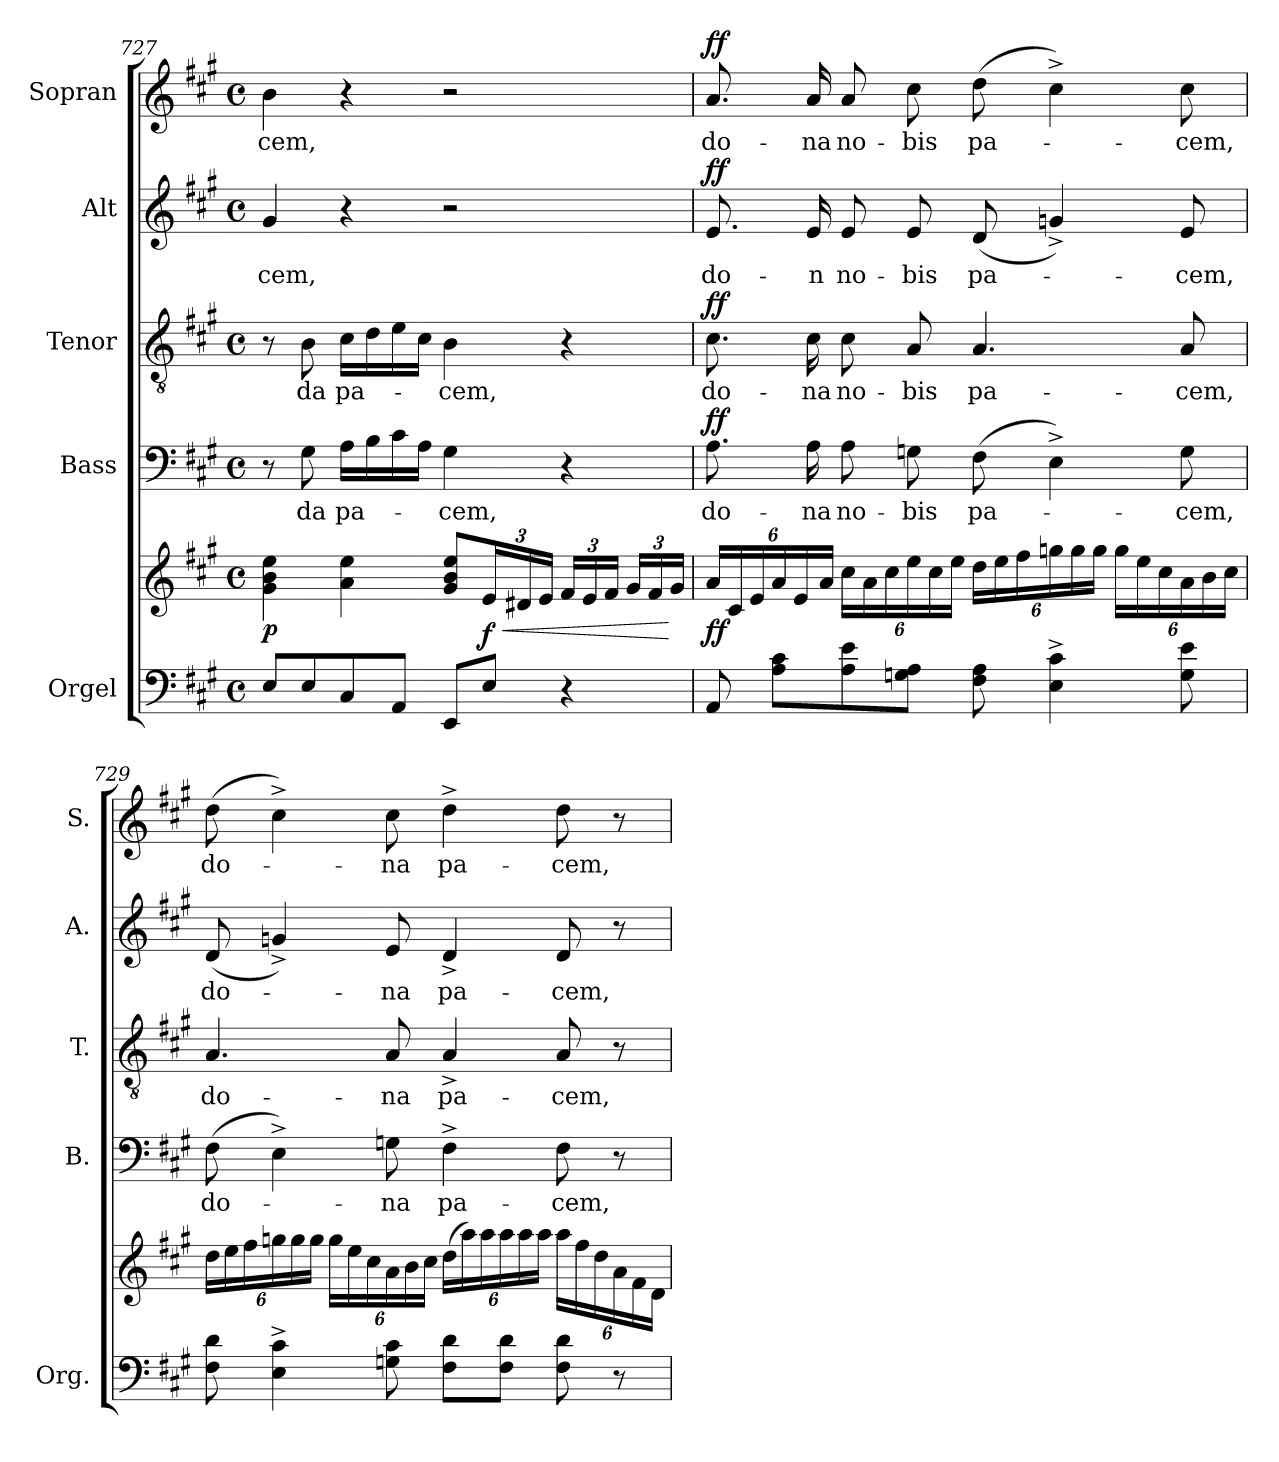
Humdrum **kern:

**kern	**kern	**dynam	**kern	**text	**dynam	**kern	**text	**dynam	**kern	**text	**dynam	**kern	**text	**dynam
*part5	*part5	*part5	*part4	*part4	*part4	*part3	*part3	*part3	*part2	*part2	*part2	*part1	*part1	*part1
*staff6	*staff5	*staff5/6	*staff4	*staff4	*staff4	*staff3	*staff3	*staff3	*staff2	*staff2	*staff2	*staff1	*staff1	*staff1
*I"Orgel	*	*	*I"Bass	*	*	*I"Tenor	*	*	*I"Alt	*	*	*I"Sopran	*	*
*I'Org.	*	*	*I'B.	*	*	*I'T.	*	*	*I'A.	*	*	*I'S.	*	*
!!LO:PB:g=z
*clefF4	*clefG2	*	*clefF4	*	*	*clefGv2	*	*	*clefG2	*	*	*clefG2	*	*
*k[f#c#g#]	*k[f#c#g#]	*	*k[f#c#g#]	*	*	*k[f#c#g#]	*	*	*k[f#c#g#]	*	*	*k[f#c#g#]	*	*
*A:	*A:	*	*A:	*	*	*A:	*	*	*A:	*	*	*A:	*	*
*M4/4	*M4/4	*	*M4/4	*	*	*M4/4	*	*	*M4/4	*	*	*M4/4	*	*
*met(c)	*met(c)	*	*met(c)	*	*	*met(c)	*	*	*met(c)	*	*	*met(c)	*	*
=727	=727	=727	=727	=727	=727	=727	=727	=727	=727	=727	=727	=727	=727	=727
!	!	!LO:DY:b	!	!	!	!	!	!	!	!LO:LY:b	!	!	!LO:LY:b	!
8E/L	4g#\ 4b\ 4ee\	p	8r	.	.	8r	.	.	4g#/	-cem,	.	4b\	-cem,	.
!	!	!	!	!LO:LY:b	!	!	!LO:LY:b	!	!	!	!	!	!	!
8E/	.	.	8G#\	da	.	8B\	da	.	.	.	.	.	.	.
!	!	!	!	!LO:LY:b	!	!	!LO:LY:b	!	!	!	!	!	!	!
8C#/	4a\ 4ee\	.	16A\LL	pa-	.	16c#\LL	pa-	.	4r	.	.	4r	.	.
.	.	.	16B\	.	.	16d\	.	.	.	.	.	.	.	.
8AA/J	.	.	16c#\	.	.	16e\	.	.	.	.	.	.	.	.
.	.	.	16A\JJ	.	.	16c#\JJ	.	.	.	.	.	.	.	.
!	!	!	!	!LO:LY:b	!	!	!LO:LY:b	!	!	!	!	!	!	!
8EE/L	8g#/ 8b/ 8ee/L	.	4G#\	-cem,	.	4B\	-cem,	.	2r	.	.	2r	.	.
*	*Xbrackettup	*	*	*	*	*	*	*	*	*	*	*	*	*
!	!	!LO:DY:b	!	!	!	!	!	!	!	!	!	!	!	!
8E/J	24e/L	f	.	.	.	.	.	.	.	.	.	.	.	.
!	!	!LO:HP:b	!	!	!	!	!	!	!	!	!	!	!	!
.	24d#X/	<	.	.	.	.	.	.	.	.	.	.	.	.
.	24e/JJ	.	.	.	.	.	.	.	.	.	.	.	.	.
4r	24f#/LL	.	4r	.	.	4r	.	.	.	.	.	.	.	.
.	24e/	.	.	.	.	.	.	.	.	.	.	.	.	.
.	24f#/JJ	.	.	.	.	.	.	.	.	.	.	.	.	.
.	24g#/LL	.	.	.	.	.	.	.	.	.	.	.	.	.
.	24f#/	.	.	.	.	.	.	.	.	.	.	.	.	.
.	24g#/JJ	[	.	.	.	.	.	.	.	.	.	.	.	.
=728	=728	=728	=728	=728	=728	=728	=728	=728	=728	=728	=728	=728	=728	=728
!	!	!LO:DY:b	!	!LO:LY:b	!LO:DY:a	!	!LO:LY:b	!LO:DY:a	!	!LO:LY:b	!LO:DY:a	!	!LO:LY:b	!LO:DY:a
8AA/	24a/LL	ff	8.A\	do-	ff	8.c#\	do-	ff	8.e/	do-	ff	8.a/	do-	ff
.	24c#/	.	.	.	.	.	.	.	.	.	.	.	.	.
.	24e/	.	.	.	.	.	.	.	.	.	.	.	.	.
8A\ 8c#\L	24a/	.	.	.	.	.	.	.	.	.	.	.	.	.
.	24e/	.	.	.	.	.	.	.	.	.	.	.	.	.
!	!	!	!	!LO:LY:b	!	!	!LO:LY:b	!	!	!LO:LY:b	!	!	!LO:LY:b	!
.	.	.	16A\	-na	.	16c#\	-na	.	16e/	-n	.	16a/	-na	.
.	24a/JJ	.	.	.	.	.	.	.	.	.	.	.	.	.
!	!	!	!	!LO:LY:b	!	!	!LO:LY:b	!	!	!LO:LY:b	!	!	!LO:LY:b	!
8A\ 8e\	24cc#\LL	.	8A\	no-	.	8c#\	no-	.	8e/	no-	.	8a/	no-	.
.	24a\	.	.	.	.	.	.	.	.	.	.	.	.	.
.	24cc#\	.	.	.	.	.	.	.	.	.	.	.	.	.
!	!	!	!	!LO:LY:b	!	!	!LO:LY:b	!	!	!LO:LY:b	!	!	!LO:LY:b	!
8Gn\ 8A\J	24ee\	.	8Gn\	-bis	.	8A/	-bis	.	8e/	-bis	.	8cc#\	-bis	.
.	24cc#\	.	.	.	.	.	.	.	.	.	.	.	.	.
.	24ee\JJ	.	.	.	.	.	.	.	.	.	.	.	.	.
!	!	!	!	!LO:LY:b	!	!	!LO:LY:b	!	!	!LO:LY:b	!	!	!LO:LY:b	!
8F#\ 8A\	24dd\LL	.	(>8F#\	pa-	.	4.A/	pa-	.	(<8d/	pa-	.	(>8dd\	pa-	.
.	24ee\	.	.	.	.	.	.	.	.	.	.	.	.	.
.	24ff#\	.	.	.	.	.	.	.	.	.	.	.	.	.
4E\^> 4c#\^>	24ggn\	.	4E^>\)	.	.	.	.	.	4gn^>/)	.	.	4cc#^>\)	.	.
.	24gg\	.	.	.	.	.	.	.	.	.	.	.	.	.
.	24gg\JJ	.	.	.	.	.	.	.	.	.	.	.	.	.
.	24gg\LL	.	.	.	.	.	.	.	.	.	.	.	.	.
.	24ee\	.	.	.	.	.	.	.	.	.	.	.	.	.
.	24cc#\	.	.	.	.	.	.	.	.	.	.	.	.	.
!	!	!	!	!LO:LY:b	!	!	!LO:LY:b	!	!	!LO:LY:b	!	!	!LO:LY:b	!
8G\ 8e\	24a\	.	8G\	-cem,	.	8A/	-cem,	.	8e/	-cem,	.	8cc#\	-cem,	.
.	24b\	.	.	.	.	.	.	.	.	.	.	.	.	.
.	24cc#\JJ	.	.	.	.	.	.	.	.	.	.	.	.	.
=729	=729	=729	=729	=729	=729	=729	=729	=729	=729	=729	=729	=729	=729	=729
!	!	!	!	!LO:LY:b	!	!	!LO:LY:b	!	!	!LO:LY:b	!	!	!LO:LY:b	!
8F#\ 8d\	24dd\LL	.	(>8F#\	do-	.	4.A/	do-	.	(<8d/	do-	.	(>8dd\	do-	.
.	24ee\	.	.	.	.	.	.	.	.	.	.	.	.	.
.	24ff#\	.	.	.	.	.	.	.	.	.	.	.	.	.
4E\^> 4c#\^>	24ggn\	.	4E^>\)	.	.	.	.	.	4gn^>/)	.	.	4cc#^>\)	.	.
.	24gg\	.	.	.	.	.	.	.	.	.	.	.	.	.
.	24gg\JJ	.	.	.	.	.	.	.	.	.	.	.	.	.
.	24gg\LL	.	.	.	.	.	.	.	.	.	.	.	.	.
.	24ee\	.	.	.	.	.	.	.	.	.	.	.	.	.
.	24cc#\	.	.	.	.	.	.	.	.	.	.	.	.	.
!	!	!	!	!LO:LY:b	!	!	!LO:LY:b	!	!	!LO:LY:b	!	!	!LO:LY:b	!
8Gn\ 8c#\	24a\	.	8Gn\	-na	.	8A/	-na	.	8e/	-na	.	8cc#\	-na	.
.	24b\	.	.	.	.	.	.	.	.	.	.	.	.	.
.	24cc#\JJ	.	.	.	.	.	.	.	.	.	.	.	.	.
!	!	!	!	!LO:LY:b	!	!	!LO:LY:b	!	!	!LO:LY:b	!	!	!LO:LY:b	!
8F#\ 8d\L	(>24dd\LL	.	4F#^>\	pa-	.	4A^>/	pa-	.	4d^>/	pa-	.	4dd^>\	pa-	.
.	24aa\)	.	.	.	.	.	.	.	.	.	.	.	.	.
.	24aa\	.	.	.	.	.	.	.	.	.	.	.	.	.
8F#\ 8d\J	24aa\	.	.	.	.	.	.	.	.	.	.	.	.	.
.	24aa\	.	.	.	.	.	.	.	.	.	.	.	.	.
.	24aa\JJ	.	.	.	.	.	.	.	.	.	.	.	.	.
!	!	!	!	!LO:LY:b	!	!	!LO:LY:b	!	!	!LO:LY:b	!	!	!LO:LY:b	!
8F#\ 8d\	24aa\LL	.	8F#\	-cem,	.	8A/	-cem,	.	8d/	-cem,	.	8dd\	-cem,	.
.	24ff#\	.	.	.	.	.	.	.	.	.	.	.	.	.
.	24dd\	.	.	.	.	.	.	.	.	.	.	.	.	.
8r	24a\	.	8r	.	.	8r	.	.	8r	.	.	8r	.	.
.	24f#\	.	.	.	.	.	.	.	.	.	.	.	.	.
.	24d\JJ	.	.	.	.	.	.	.	.	.	.	.	.	.
=	=	=	=	=	=	=	=	=	=	=	=	=	=	=
*-	*-	*-	*-	*-	*-	*-	*-	*-	*-	*-	*-	*-	*-	*-
